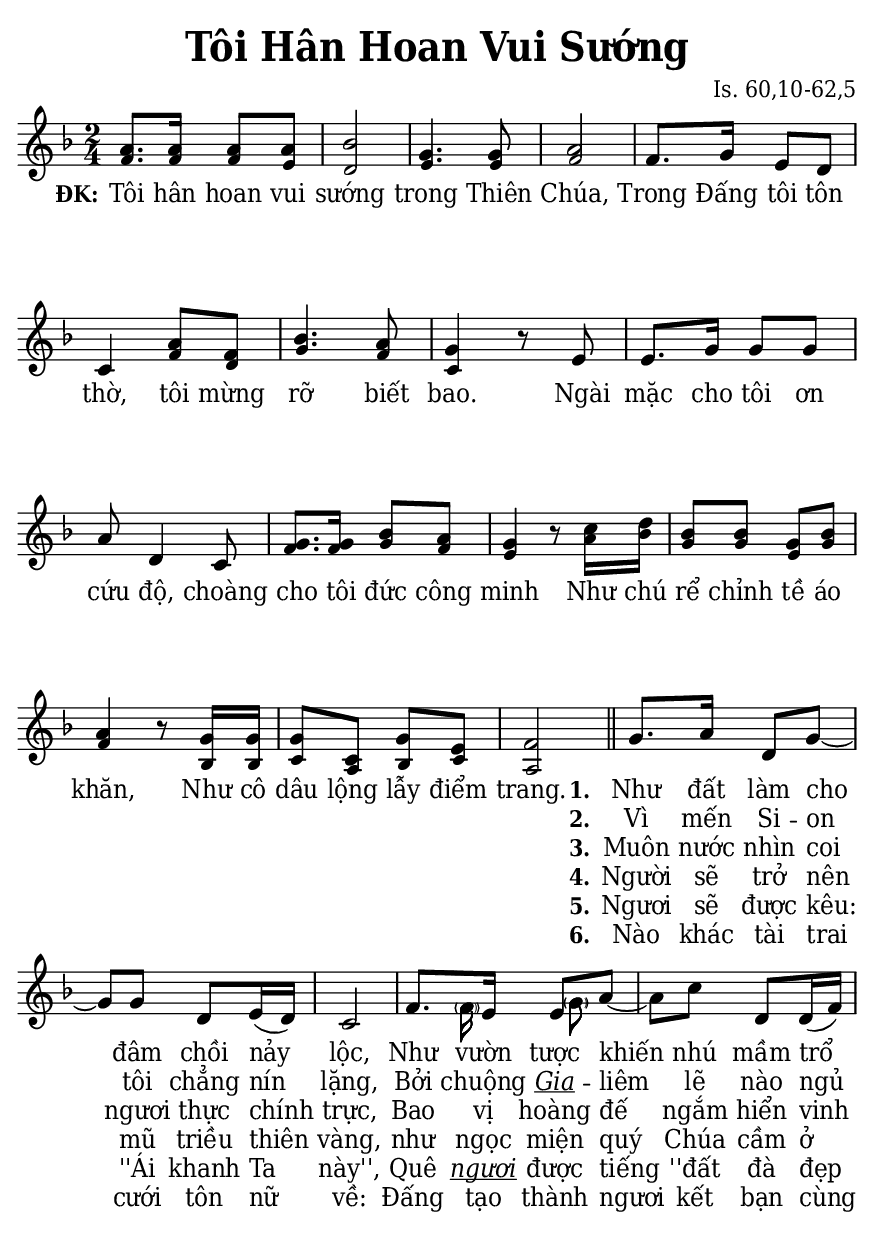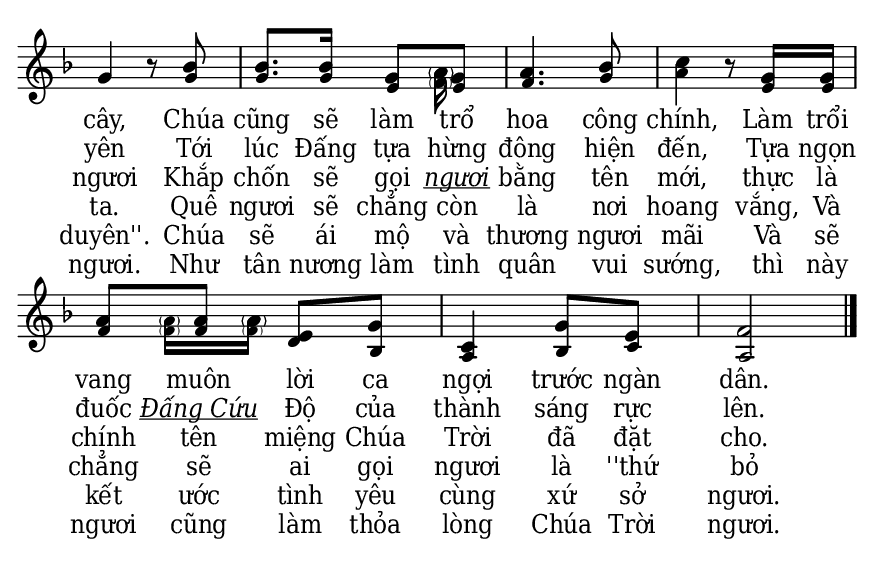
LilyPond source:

% Cài đặt chung\
\version "2.22.1"
\include "english.ly"

\header {
  title = \markup { \fontsize #1 "Tôi Hân Hoan Vui Sướng" }
  composer = "Is. 60,10-62,5"
  %arranger = "Lm. Kim Long"
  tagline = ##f
}

% Nhạc phiên khúc
nhacPhienKhucSop = \relative c'' {
  a8. a16 a8 a |
  bf2 |
  g4. g8 |
  a2 |
  f8. g16 e8 d |
  c4 a'8 f |
  bf4. a8 |
  g4 r8 e |
  e8. g16 g8 g |
  a d,4 c8 |
  g'8. g16 bf8 a |
  g4 r8 c16 d |
  bf8 bf g bf |
  a4 r8 g16 g |
  g8 c, g' e |
  f2 \bar "||"
  
  g8. a16 d,8 g ~ |
  g g d e16 (d) |
  c2 |
  f8.
  <<
    {
      \voiceOne
      e16
    }
    \new Voice = "beSop" {
      \voiceTwo
      \stemDown
      \once \override NoteColumn.force-hshift = #-1.2
      \parenthesize
      f16
    }
  >>
  \oneVoice
  <<
    {
      \voiceOne
      e8
    }
    \new Voice = "beSop" {
      \voiceTwo
      \stemDown
      \once \override NoteColumn.force-hshift = #1.6
      \parenthesize
      g8
    }
  >>
  \oneVoice
  a ~ |
  a c d, d16 (f) |
  g4 r8 bf |
  bf8. bf16 g8
  <<
    {
      \voiceOne
      g8
    }
    \new Voice = "beSop" {
      \voiceTwo
      \stemDown
      \once \override NoteColumn.force-hshift = #-1.2
      \parenthesize
      a8
    }
  >>
  \oneVoice
  a4. bf8 |
  c4 r8 g16 g |
  a8
  <<
    {
      \voiceOne
      a8
    }
    \new Voice = "splitpart" {
      \voiceTwo
      \once \override NoteColumn.force-hshift = #-2.7
      \tweak font-size #-2
      \parenthesize
      a16
      \once \override NoteColumn.force-hshift = #0.5
      %\tweak font-size #-2
      \parenthesize
      a16
    }
  >>
  \oneVoice
  e8 g |
  c,4 g'8 e |
  f2 \bar "|."
}

nhacPhienKhucAlto = \relative c' {
  f8. f16 f8 e |
  d2 |
  e4. e8 |
  f2 |
  f8. g16 e8 d |
  c4 f8 d |
  g4. f8 |
  c4 r8 e |
  e8. g16 g8 g |
  a d,4 c8 |
  f8. f16 g8 f |
  e4 r8 a16 bf |
  g8 g e g |
  f4 r8 bf,16 bf |
  c8 a bf c |
  a2 |
  
  g'8. a16 d,8 g ~ |
  g g d e16 (d) |
  c2 |
  f8.
  <<
    {
      \voiceOne
      e16
    }
    \new Voice = "beSop" {
      \voiceTwo
      \stemDown
      \once \override NoteColumn.force-hshift = #-1.2
      \parenthesize
      f16
    }
  >>
  \oneVoice
  <<
    {
      \voiceOne
      e8
    }
    \new Voice = "beSop" {
      \voiceTwo
      \stemDown
      \once \override NoteColumn.force-hshift = #1.6
      \parenthesize
      g8
    }
  >>
  \oneVoice
  a ~ |
  a c d, d16 (f) |
  g4 r8 g |
  g8. g16 e8
  <<
    {
      \voiceOne
      e8
    }
    \new Voice = "beSop" {
      \voiceTwo
      \stemDown
      \once \override NoteColumn.force-hshift = #-1.2
      \parenthesize
      f8
    }
  >>
  \oneVoice
  f4. g8 |
  a4 r8 e16 e |
  f8
  <<
    {
      \voiceOne
      f8
    }
    \new Voice = "splitpart" {
      \voiceTwo
      \once \override Beam.transparent = ##t
      \once \override Stem.transparent = ##t
      \once \override NoteColumn.force-hshift = #-2.7
      \tweak font-size #-2
      \parenthesize
      f16
      \once \override Beam.transparent = ##t
      \once \override Stem.transparent = ##t
      \once \override NoteColumn.force-hshift = #0.5
      \tweak font-size #-2
      \parenthesize
      f16
    }
  >>
  \oneVoice
  d8 bf |
  a4 bf8 c |
  a2
}

% Lời phiên khúc
loiPhienKhucSop = \lyrics {
  \set stanza = "ĐK:"
  Tôi hân hoan vui sướng trong Thiên Chúa,
  Trong Đấng tôi tôn thờ,
  tôi mừng rỡ biết bao.
  Ngài mặc cho tôi ơn cứu độ,
  choàng cho tôi đức công minh
  Như chú rể chỉnh tề áo khăn,
  Như cô dâu lộng lẫy điểm trang.
  <<
    {
      \set stanza = "1."
      Như đất làm cho đâm chồi nảy lộc,
      Như vườn tược khiến nhú mầm trổ cây,
      Chúa cũng sẽ làm trổ hoa công chính,
      Làm trổi vang muôn lời ca ngợi trước ngàn dân.
    }
    \new Lyrics {
	    \set associatedVoice = "beSop"
	    \set stanza = "2."
	    Vì mến Si -- on tôi chẳng nín lặng,
	    Bởi chuộng \markup { \italic \underline "Gia" }
	    -- liêm lẽ nào ngủ yên
	    Tới lúc Đấng tựa hừng đông hiện đến,
	    Tựa ngọn đuốc \markup { \italic \underline "Đấng Cứu" } Độ
	    của thành sáng rực lên.
    }
    \new Lyrics {
	    \set associatedVoice = "beSop"
	    \set stanza = "3."
	    Muôn nước nhìn coi ngươi thực chính trực,
	    Bao vị hoàng đế ngắm hiển vinh ngươi
	    Khắp chốn sẽ gọi
	    \markup { \italic \underline "ngươi" } bằng tên mới,
	    thực là chính tên miệng Chúa Trời đã đặt cho.
    }
    \new Lyrics {
	    \set associatedVoice = "beSop"
	    \set stanza = "4."
	    Người sẽ trở nên mũ triều thiên vàng,
	    như ngọc miện quý Chúa cầm ở ta.
	    Quê ngươi sẽ chẳng còn là nơi hoang vắng,
	    Và chẳng sẽ ai gọi ngươi là ''thứ bỏ đi''.
    }
    \new Lyrics {
	    \set associatedVoice = "beSop"
	    \set stanza = "5."
	    Ngươi sẽ được kêu: ''Ái khanh Ta này'',
	    Quê \markup { \italic \underline "ngươi" }
	    được tiếng ''đất đà đẹp duyên''.
	    Chúa sẽ ái mộ và thương ngươi mãi
	    Và sẽ kết ước tình yêu cùng xứ sở ngươi.
    }
    \new Lyrics {
	    \set associatedVoice = "beSop"
	    \set stanza = "6."
	    Nào khác tài trai cưới tôn nữ về:
	    Đấng tạo thành ngươi kết bạn cùng ngươi.
	    Như tân nương làm tình quân vui sướng,
	    thì này ngươi cũng làm thỏa lòng Chúa Trời ngươi.
    }
  >>
}

% Dàn trang
\paper {
  #(set-paper-size "a5")
  top-margin = 3\mm
  bottom-margin = 3\mm
  left-margin = 3\mm
  right-margin = 3\mm
  indent = #0
  #(define fonts
	 (make-pango-font-tree "Deja Vu Serif Condensed"
	 		       "Deja Vu Serif Condensed"
			       "Deja Vu Serif Condensed"
			       (/ 20 20)))
  print-page-number = ##f
  %page-count = #1
}

TongNhip = {
  \key f \major \time 2/4
  \set Timing.beamExceptions = #'()
  \set Timing.baseMoment = #(ly:make-moment 1/4)
}

% Đổi kích thước nốt cho bè phụ
notBePhu =
#(define-music-function (font-size music) (number? ly:music?)
   (for-some-music
     (lambda (m)
       (if (music-is-of-type? m 'rhythmic-event)
           (begin
             (set! (ly:music-property m 'tweaks)
                   (cons `(font-size . ,font-size)
                         (ly:music-property m 'tweaks)))
             #t)
           #f))
     music)
   music)

\score {
  \new ChoirStaff <<
    \new Staff \with {
        \consists "Merge_rests_engraver"
        printPartCombineTexts = ##f
      }
      <<
      \new Voice \TongNhip \partCombine 
        \nhacPhienKhucSop
        \notBePhu -1 { \nhacPhienKhucAlto }
      \new NullVoice = beSop \nhacPhienKhucSop
      \new Lyrics \lyricsto beSop \loiPhienKhucSop
      >>
  >>
  \layout {
    %\override Staff.TimeSignature.transparent = ##t
    \override Lyrics.LyricSpace.minimum-distance = #0.8
    \override Score.BarNumber.break-visibility = ##(#f #f #f)
    \override Score.SpacingSpanner.uniform-stretching = ##t
  } 
}
